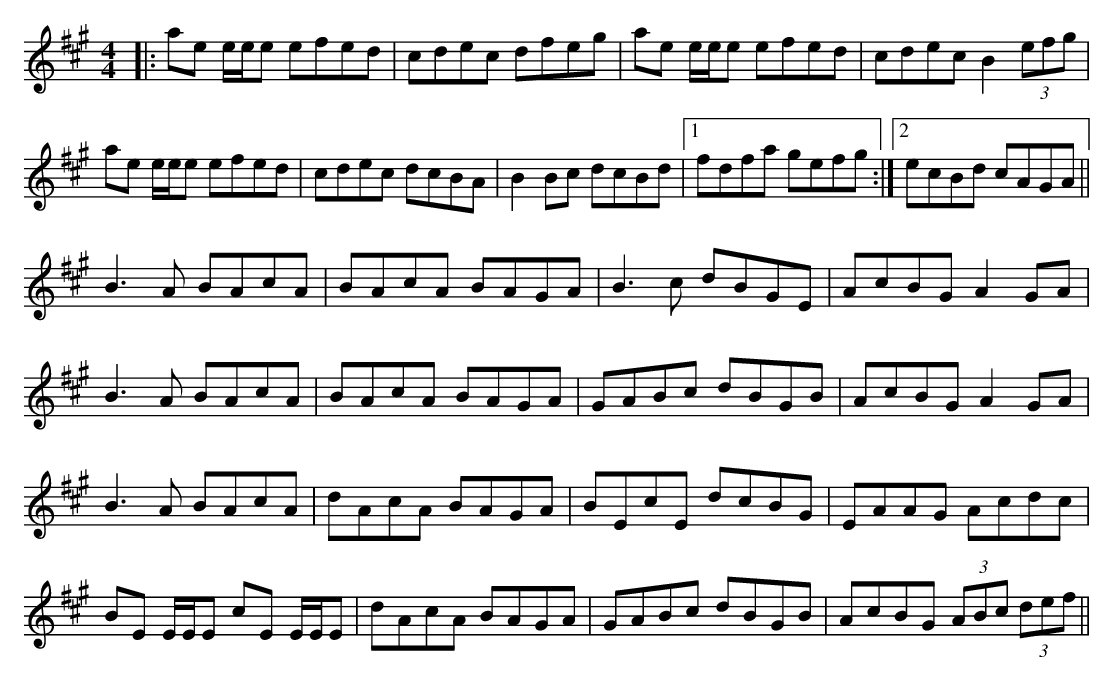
X:1
M:4/4
K:A
|:ae e/e/e efed|cdec dfeg|ae e/e/e efed|cdec B2 (3efg|
ae e/e/e efed|cdec dcBA|B2Bc dcBd|1 fdfa gefg:|2 ecBd cAGA||
B3A BAcA|BAcA BAGA|B3c dBGE|AcBG A2GA|
B3A BAcA|BAcA BAGA|GABc dBGB|AcBG A2GA|
B3A BAcA|dAcA BAGA|BEcE dcBG|EAAG Acdc|
BE E/E/E cE E/E/E|dAcA BAGA|GABc dBGB|AcBG (3ABc (3def||
